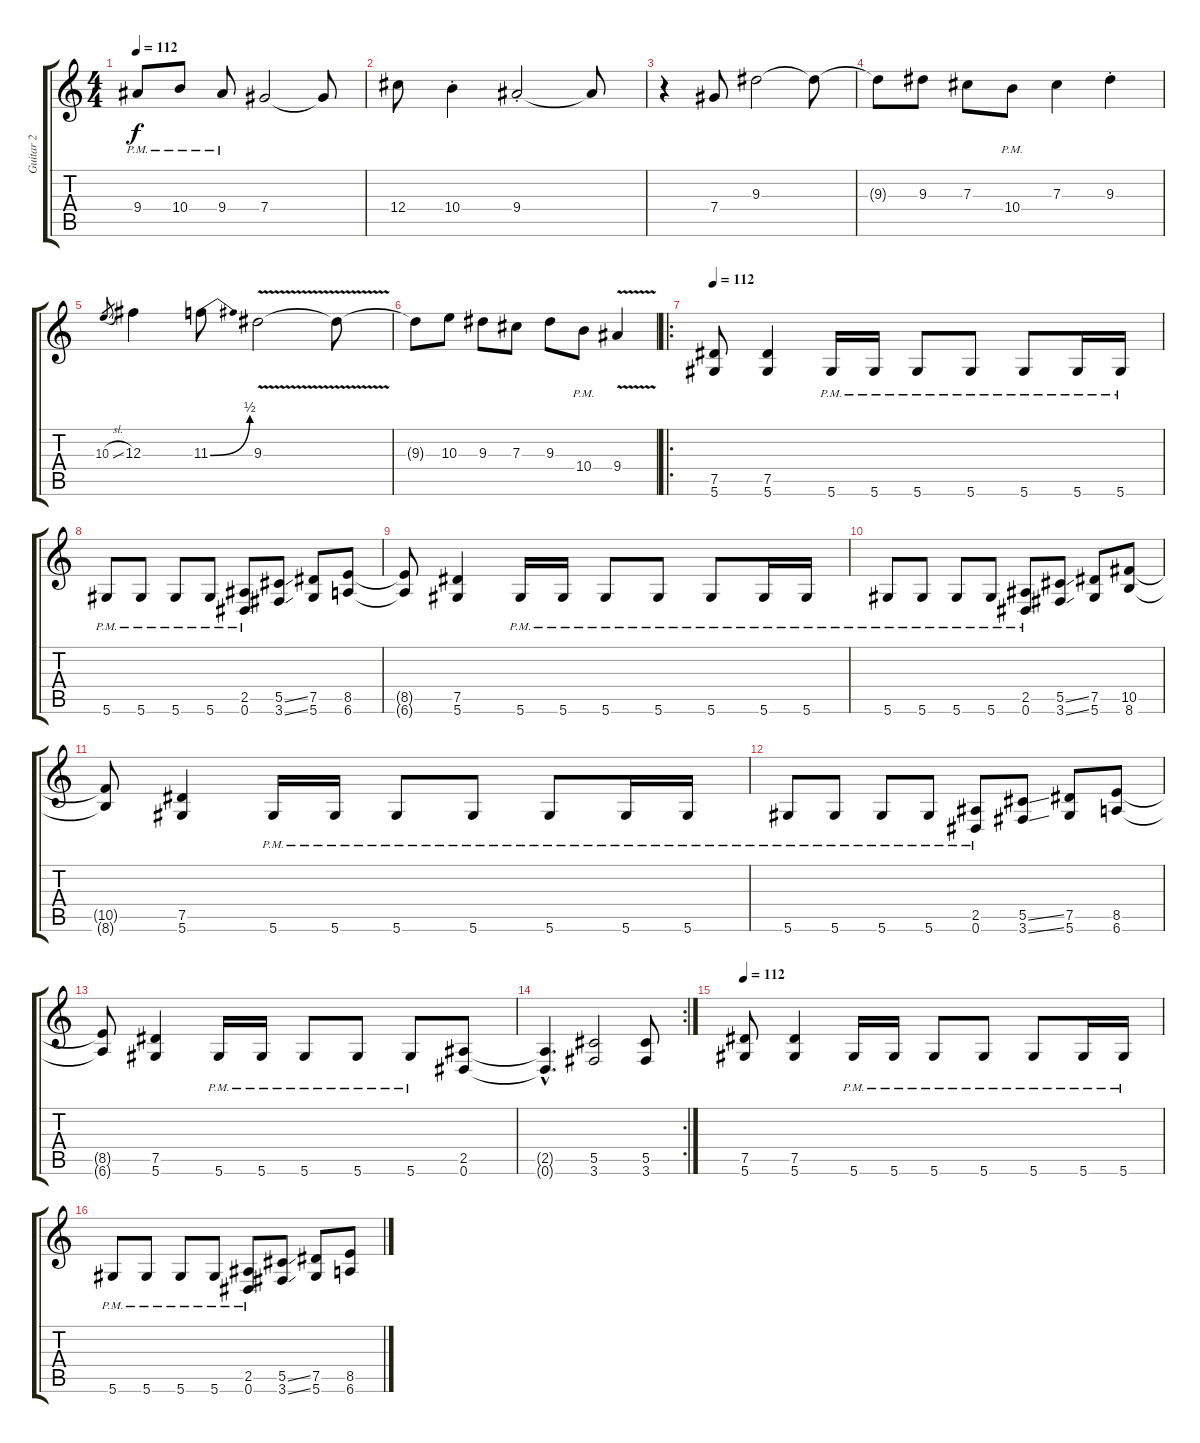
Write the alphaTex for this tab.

\track ("Guitar 2" "Guitar 2") {instrument overdrivenguitar}
\staff {score tabs}
\tuning (Eb4 Bb3 Gb3 Db3 Ab2 Eb2) {hide}
\ts (4 4)
\tempo 112
\clef g2
\ks c
9.4{pm}.8{dy f} 10.4{pm}.8 9.4{pm}.8 7.4.2 7.4{t}.8 |
12.4.8 10.4{st}.4 9.4{st}.2 9.4{t}.8 |
r.4 7.4.8 9.3.2 9.3{t}.8 |
9.3{t}.8 9.3.8 7.3.8 10.4{pm}.8 7.3.4 9.3{st}.4 |
10.3{sl}.8{gr} 12.3.4 11.3{be (bend 0 0 60 2)}.8 9.3{v}.2 9.3{t}.8 |
9.3{t}.8 10.3.8 9.3.8 7.3.8 9.3.8 10.4{pm}.8 9.4{v}.4 |
\ro
\tempo 112
(7.5 5.6).8{volume 10 balance 2} (7.5 5.6).4 5.6{pm}.16 5.6{pm}.16 5.6{pm}.8 5.6{pm}.8 5.6{pm}.8 5.6{pm}.16 5.6{pm}.16 |
5.6{pm}.8 5.6{pm}.8 5.6{pm}.8 5.6{pm}.8 (2.5{pm} 0.6{pm}).8 (5.5{ss} 3.6{ss}).8 (7.5 5.6).8 (8.5 6.6).8 |
(8.5{t} 6.6{t}).8 (7.5 5.6).4 5.6{pm}.16 5.6{pm}.16 5.6{pm}.8 5.6{pm}.8 5.6{pm}.8 5.6{pm}.16 5.6{pm}.16 |
5.6{pm}.8 5.6{pm}.8 5.6{pm}.8 5.6{pm}.8 (2.5{pm} 0.6{pm}).8 (5.5{ss} 3.6{ss}).8 (7.5 5.6).8 (10.5 8.6).8 |
(10.5{t} 8.6{t}).8 (7.5 5.6).4 5.6{pm}.16 5.6{pm}.16 5.6{pm}.8 5.6{pm}.8 5.6{pm}.8 5.6{pm}.16 5.6{pm}.16 |
5.6{pm}.8 5.6{pm}.8 5.6{pm}.8 5.6{pm}.8 (2.5{pm} 0.6{pm}).8 (5.5{ss} 3.6{ss}).8 (7.5 5.6).8 (8.5 6.6).8 |
(8.5{t} 6.6{t}).8 (7.5 5.6).4 5.6{pm}.16 5.6{pm}.16 5.6{pm}.8 5.6{pm}.8 5.6{pm}.8 (2.5 0.6).8 |
\rc 2
(2.5{hac t} 0.6{hac t}).4{d} (5.5 3.6).2 (5.5 3.6).8 |
\tempo 112
(7.5 5.6).8 (7.5 5.6).4 5.6{pm}.16 5.6{pm}.16 5.6{pm}.8 5.6{pm}.8 5.6{pm}.8 5.6{pm}.16 5.6{pm}.16 |
5.6{pm}.8 5.6{pm}.8 5.6{pm}.8 5.6{pm}.8 (2.5{pm} 0.6{pm}).8 (5.5{ss} 3.6{ss}).8 (7.5 5.6).8 (8.5 6.6).8
